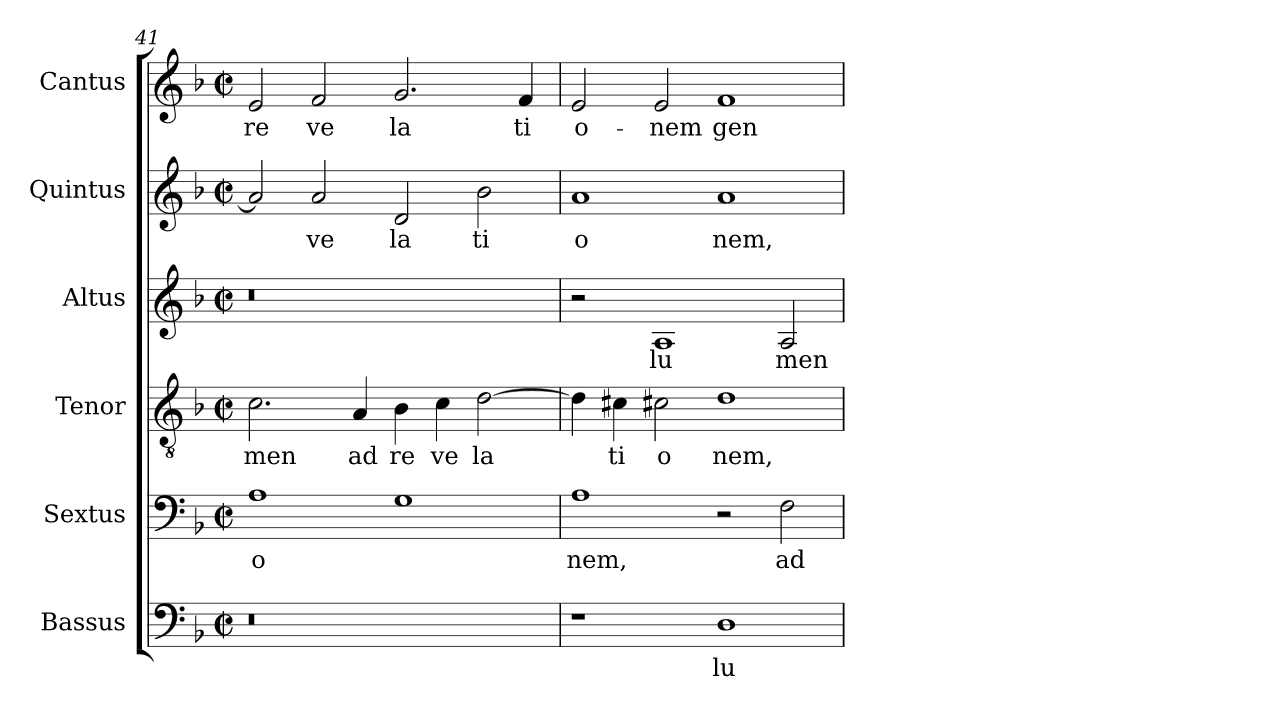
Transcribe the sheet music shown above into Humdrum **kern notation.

**kern	**text	**kern	**text	**kern	**text	**kern	**text	**kern	**text	**kern	**text
*part6	*part6	*part5	*part5	*part4	*part4	*part3	*part3	*part2	*part2	*part1	*part1
*staff6	*staff6	*staff5	*staff5	*staff4	*staff4	*staff3	*staff3	*staff2	*staff2	*staff1	*staff1
*I"Bassus	*	*I"Sextus	*	*I"Tenor	*	*I"Altus	*	*I"Quintus	*	*I"Cantus	*
*clefF4	*	*clefF4	*	*clefGv2	*	*clefG2	*	*clefG2	*	*clefG2	*
*k[b-]	*	*k[b-]	*	*k[b-]	*	*k[b-]	*	*k[b-]	*	*k[b-]	*
*F:	*	*F:	*	*F:	*	*F:	*	*F:	*	*F:	*
*M2/2	*	*M2/2	*	*M2/2	*	*M2/2	*	*M2/2	*	*M2/2	*
*met(c|)	*	*met(c|)	*	*met(c|)	*	*met(c|)	*	*met(c|)	*	*met(c|)	*
=41	=41	=41	=41	=41	=41	=41	=41	=41	=41	=41	=41
!	!	!	!LO:LY:b:rj	!	!LO:LY:b:cj	!	!	!	!	!	!LO:LY:b:cj
0r	.	1A	o	2.c\	men	0r	.	2a/]	.	2e/	re
!	!	!	!	!	!	!	!	!	!LO:LY:b:cj	!	!LO:LY:b:cj
.	.	.	.	.	.	.	.	2a/	ve	2f/	ve
!	!	!	!	!	!LO:LY:b:cj	!	!	!	!	!	!
.	.	.	.	4A/	ad	.	.	.	.	.	.
!	!	!	!	!	!LO:LY:b:cj	!	!	!	!LO:LY:b:cj	!	!LO:LY:b:cj
.	.	1G	.	4B-\	re	.	.	2d/	la	2.g/	la
!	!	!	!	!	!LO:LY:b:cj	!	!	!	!	!	!
.	.	.	.	4c\	ve	.	.	.	.	.	.
!	!	!	!	!	!LO:LY:b:cj	!	!	!	!LO:LY:b:cj	!	!
.	.	.	.	[>2d\	la	.	.	2b-\	ti	.	.
!	!	!	!	!	!	!	!	!	!	!	!LO:LY:b:cj
.	.	.	.	.	.	.	.	.	.	4f/	ti
!!LO:LB:g=z
=42	=42	=42	=42	=42	=42	=42	=42	=42	=42	=42	=42
!	!	!	!LO:LY:b:cj	!	!	!	!	!	!LO:LY:b:cj	!	!LO:LY:b:cj
1r	.	1A	nem,	4d\]	.	2r	.	1a	o	2e/	o-
!	!	!	!	!	!LO:LY:b:cj	!	!	!	!	!	!
.	.	.	.	4c#\	ti	.	.	.	.	.	.
!	!	!	!	!	!LO:LY:b:cj	!	!LO:LY:b:cj	!	!	!	!LO:LY:b:cj
.	.	.	.	2c#X\	o	1A	lu	.	.	2e/	-nem
!	!LO:LY:b:cj	!	!	!	!LO:LY:b:cj	!	!	!	!LO:LY:b:cj	!	!LO:LY:b:cj
1D	lu	2r	.	1d	nem,	.	.	1a	nem,	1f	gen-
!	!	!	!LO:LY:b:cj	!	!	!	!LO:LY:b:cj	!	!	!	!
.	.	2F\	ad	.	.	2A/	men	.	.	.	.
=	=	=	=	=	=	=	=	=	=	=	=
*-	*-	*-	*-	*-	*-	*-	*-	*-	*-	*-	*-
